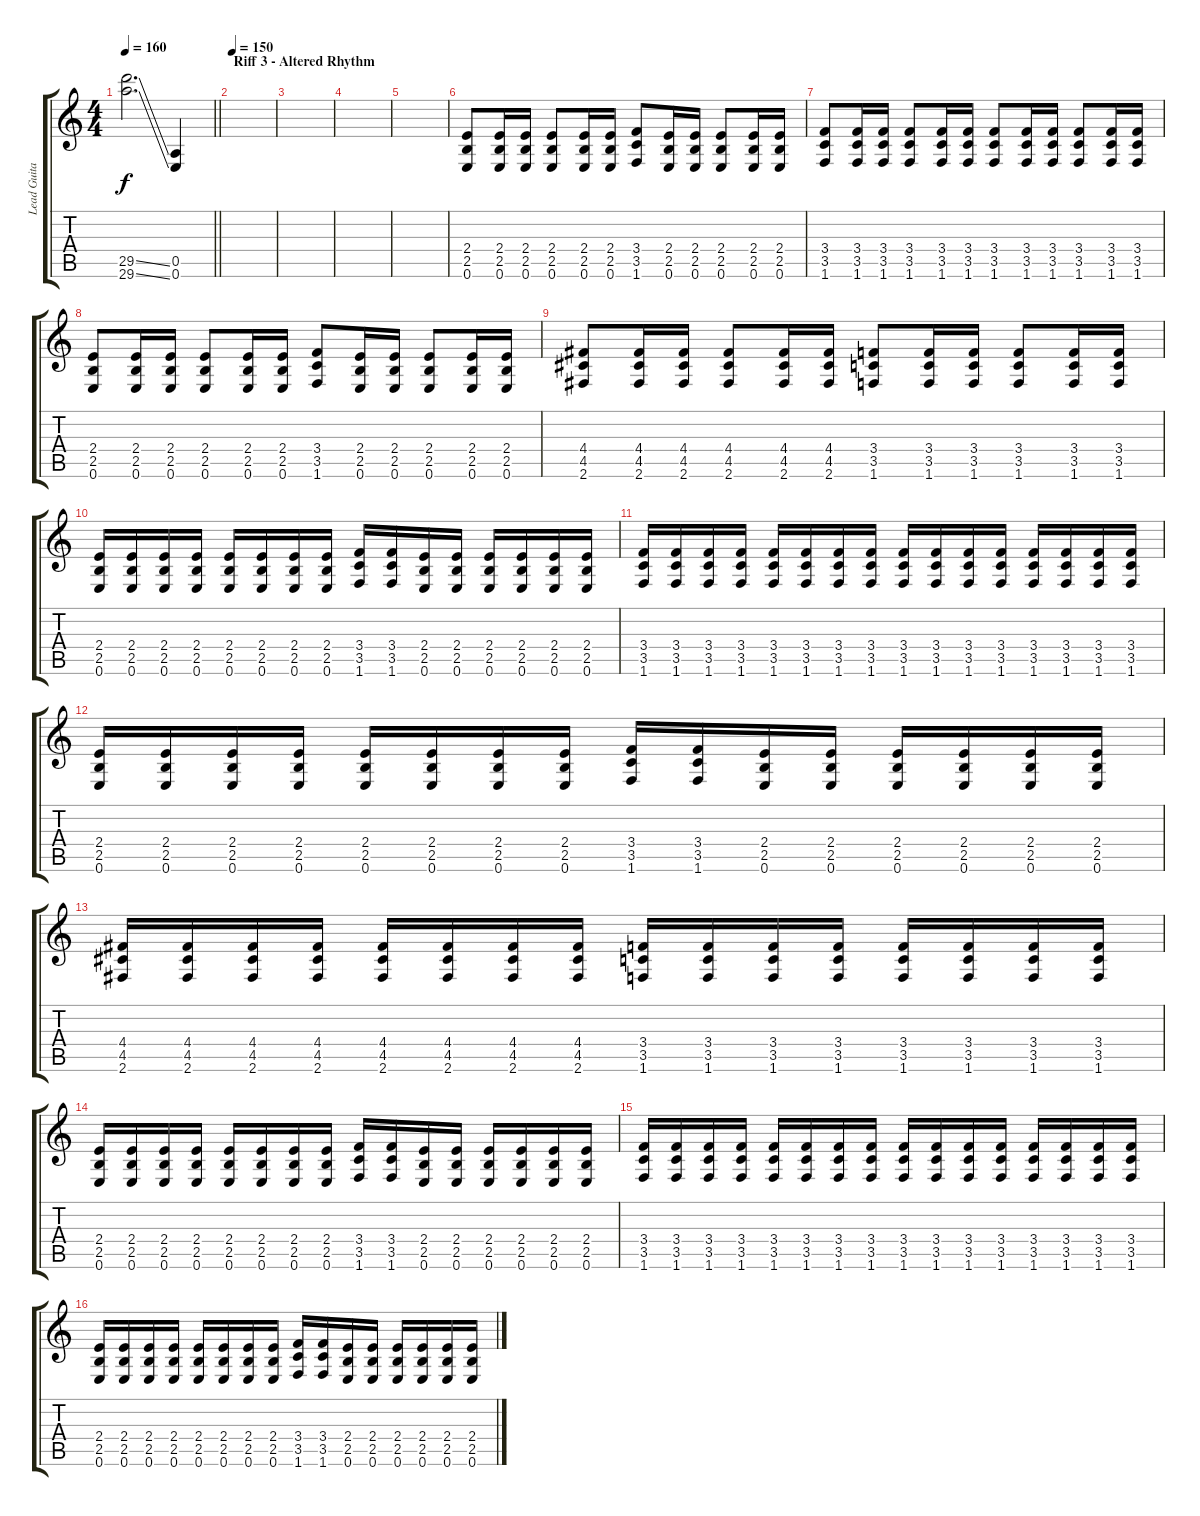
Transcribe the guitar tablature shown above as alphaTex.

\track ("Lead Guitar" "Lead Guita") {instrument distortionguitar}
\staff {score tabs}
\tuning (E4 B3 G3 D3 A2 E2) {hide}
\ts (4 4)
\tempo 160
\clef g2
\barLineRight lightlight
\ks c
(29.5{ss} 29.6{ss}).2{d dy f} (0.5 0.6).4 |
\section ("" "Riff 3 - Altered Rhythm")
\tempo 150
|
|
|
|
(2.4 2.5 0.6).8 (2.4 2.5 0.6).16 (2.4 2.5 0.6).16 (2.4 2.5 0.6).8 (2.4 2.5 0.6).16 (2.4 2.5 0.6).16 (3.4 3.5 1.6).8 (2.4 2.5 0.6).16 (2.4 2.5 0.6).16 (2.4 2.5 0.6).8 (2.4 2.5 0.6).16 (2.4 2.5 0.6).16 |
(3.4 3.5 1.6).8 (3.4 3.5 1.6).16 (3.4 3.5 1.6).16 (3.4 3.5 1.6).8 (3.4 3.5 1.6).16 (3.4 3.5 1.6).16 (3.4 3.5 1.6).8 (3.4 3.5 1.6).16 (3.4 3.5 1.6).16 (3.4 3.5 1.6).8 (3.4 3.5 1.6).16 (3.4 3.5 1.6).16 |
(2.4 2.5 0.6).8 (2.4 2.5 0.6).16 (2.4 2.5 0.6).16 (2.4 2.5 0.6).8 (2.4 2.5 0.6).16 (2.4 2.5 0.6).16 (3.4 3.5 1.6).8 (2.4 2.5 0.6).16 (2.4 2.5 0.6).16 (2.4 2.5 0.6).8 (2.4 2.5 0.6).16 (2.4 2.5 0.6).16 |
(4.4 4.5 2.6).8 (4.4 4.5 2.6).16 (4.4 4.5 2.6).16 (4.4 4.5 2.6).8 (4.4 4.5 2.6).16 (4.4 4.5 2.6).16 (3.4 3.5 1.6).8 (3.4 3.5 1.6).16 (3.4 3.5 1.6).16 (3.4 3.5 1.6).8 (3.4 3.5 1.6).16 (3.4 3.5 1.6).16 |
(2.4 2.5 0.6).16 (2.4 2.5 0.6).16 (2.4 2.5 0.6).16 (2.4 2.5 0.6).16 (2.4 2.5 0.6).16 (2.4 2.5 0.6).16 (2.4 2.5 0.6).16 (2.4 2.5 0.6).16 (3.4 3.5 1.6).16 (3.4 3.5 1.6).16 (2.4 2.5 0.6).16 (2.4 2.5 0.6).16 (2.4 2.5 0.6).16 (2.4 2.5 0.6).16 (2.4 2.5 0.6).16 (2.4 2.5 0.6).16 |
(3.4 3.5 1.6).16 (3.4 3.5 1.6).16 (3.4 3.5 1.6).16 (3.4 3.5 1.6).16 (3.4 3.5 1.6).16 (3.4 3.5 1.6).16 (3.4 3.5 1.6).16 (3.4 3.5 1.6).16 (3.4 3.5 1.6).16 (3.4 3.5 1.6).16 (3.4 3.5 1.6).16 (3.4 3.5 1.6).16 (3.4 3.5 1.6).16 (3.4 3.5 1.6).16 (3.4 3.5 1.6).16 (3.4 3.5 1.6).16 |
(2.4 2.5 0.6).16 (2.4 2.5 0.6).16 (2.4 2.5 0.6).16 (2.4 2.5 0.6).16 (2.4 2.5 0.6).16 (2.4 2.5 0.6).16 (2.4 2.5 0.6).16 (2.4 2.5 0.6).16 (3.4 3.5 1.6).16 (3.4 3.5 1.6).16 (2.4 2.5 0.6).16 (2.4 2.5 0.6).16 (2.4 2.5 0.6).16 (2.4 2.5 0.6).16 (2.4 2.5 0.6).16 (2.4 2.5 0.6).16 |
(4.4 4.5 2.6).16 (4.4 4.5 2.6).16 (4.4 4.5 2.6).16 (4.4 4.5 2.6).16 (4.4 4.5 2.6).16 (4.4 4.5 2.6).16 (4.4 4.5 2.6).16 (4.4 4.5 2.6).16 (3.4 3.5 1.6).16 (3.4 3.5 1.6).16 (3.4 3.5 1.6).16 (3.4 3.5 1.6).16 (3.4 3.5 1.6).16 (3.4 3.5 1.6).16 (3.4 3.5 1.6).16 (3.4 3.5 1.6).16 |
(2.4 2.5 0.6).16 (2.4 2.5 0.6).16 (2.4 2.5 0.6).16 (2.4 2.5 0.6).16 (2.4 2.5 0.6).16 (2.4 2.5 0.6).16 (2.4 2.5 0.6).16 (2.4 2.5 0.6).16 (3.4 3.5 1.6).16 (3.4 3.5 1.6).16 (2.4 2.5 0.6).16 (2.4 2.5 0.6).16 (2.4 2.5 0.6).16 (2.4 2.5 0.6).16 (2.4 2.5 0.6).16 (2.4 2.5 0.6).16 |
(3.4 3.5 1.6).16 (3.4 3.5 1.6).16 (3.4 3.5 1.6).16 (3.4 3.5 1.6).16 (3.4 3.5 1.6).16 (3.4 3.5 1.6).16 (3.4 3.5 1.6).16 (3.4 3.5 1.6).16 (3.4 3.5 1.6).16 (3.4 3.5 1.6).16 (3.4 3.5 1.6).16 (3.4 3.5 1.6).16 (3.4 3.5 1.6).16 (3.4 3.5 1.6).16 (3.4 3.5 1.6).16 (3.4 3.5 1.6).16 |
(2.4 2.5 0.6).16 (2.4 2.5 0.6).16 (2.4 2.5 0.6).16 (2.4 2.5 0.6).16 (2.4 2.5 0.6).16 (2.4 2.5 0.6).16 (2.4 2.5 0.6).16 (2.4 2.5 0.6).16 (3.4 3.5 1.6).16 (3.4 3.5 1.6).16 (2.4 2.5 0.6).16 (2.4 2.5 0.6).16 (2.4 2.5 0.6).16 (2.4 2.5 0.6).16 (2.4 2.5 0.6).16 (2.4 2.5 0.6).16
